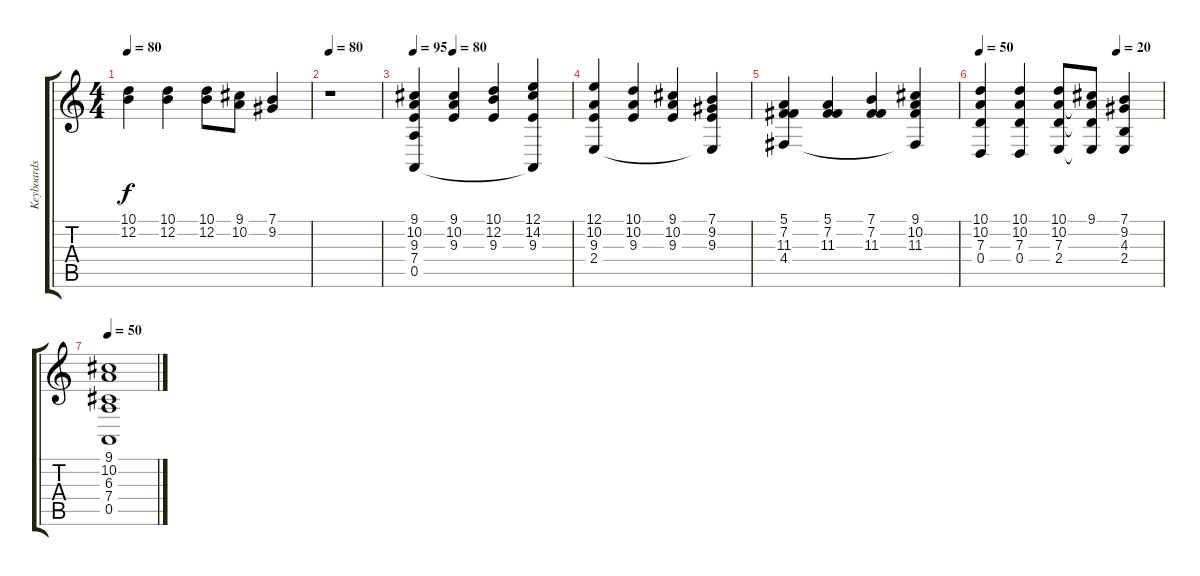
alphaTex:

\track ("Keyboards" "Keyboards") {instrument brightacousticpiano}
\staff {score tabs}
\tuning (E4 B3 G3 D3 A2 E2) {hide}
\ts (4 4)
\tempo 80
\clef g2
\ks c
(10.1 12.2).4{dy f} (10.1 12.2).4 (10.1 12.2).8 (9.1 10.2).8 (7.1 9.2).4 |
\tempo 80
r.1 |
\tempo 95
\tempo (80 0.25)
(9.1 10.2 9.3 7.4 0.5).4{instrument brightacousticpiano} (9.1 10.2 9.3).4 (10.1 12.2 9.3).4 (12.1 14.2 9.3 0.5{t}).4 |
(12.1 10.2 9.3 2.4).4 (10.1 10.2 9.3).4 (9.1 10.2 9.3).4 (7.1 9.2 9.3 2.4{t}).4 |
(5.1 7.2 11.3 4.4).4 (5.1 7.2 11.3).4 (7.1 7.2 11.3).4 (9.1 10.2 11.3 4.4{t}).4 |
\tempo 50
\tempo (20 0.75)
(10.1 10.2 7.3 0.4).4 (10.1 10.2 7.3 0.4).4 (10.1 10.2 7.3 2.4).8 (9.1 10.2{t} 7.3{t} 2.4{t}).8 (7.1 9.2 4.3 2.4).4 |
\tempo 50
(9.1 10.2 6.3 7.4 0.5).1{instrument brightacousticpiano}
